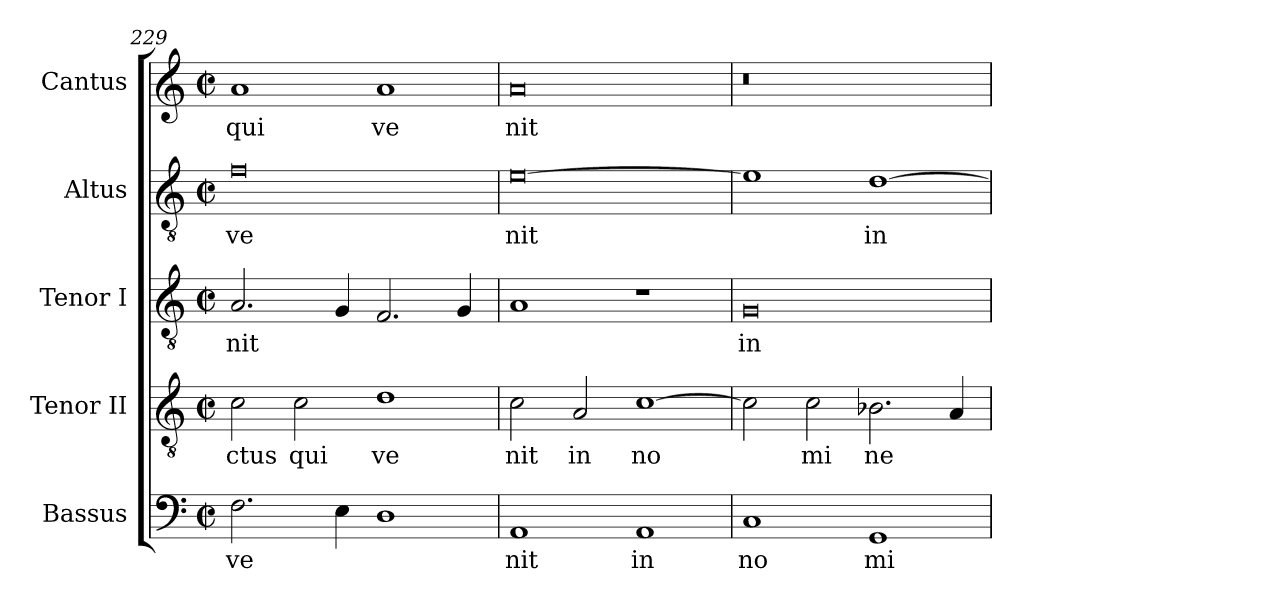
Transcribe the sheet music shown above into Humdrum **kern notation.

**kern	**text	**kern	**text	**kern	**text	**kern	**text	**kern	**text
*part5	*part5	*part4	*part4	*part3	*part3	*part2	*part2	*part1	*part1
*staff5	*staff5	*staff4	*staff4	*staff3	*staff3	*staff2	*staff2	*staff1	*staff1
*I"Bassus	*	*I"Tenor II	*	*I"Tenor I	*	*I"Altus	*	*I"Cantus	*
*I'B	*	*I'T II	*	*I'T I	*	*I'A	*	*I'C	*
*clefF4	*	*clefGv2	*	*clefGv2	*	*clefGv2	*	*clefG2	*
*k[]	*	*k[]	*	*k[]	*	*k[]	*	*k[]	*
*C:	*	*C:	*	*C:	*	*C:	*	*C:	*
*M2/2	*	*M2/2	*	*M2/2	*	*M2/2	*	*M2/2	*
*met(c|)	*	*met(c|)	*	*met(c|)	*	*met(c|)	*	*met(c|)	*
=229	=229	=229	=229	=229	=229	=229	=229	=229	=229
!	!LO:LY:b:cj	!	!LO:LY:b:cj	!	!LO:LY:b:cj	!	!LO:LY:b:cj	!	!LO:LY:b:cj
2.F\	ve	2c\	ctus	2.A/	nit	0f	ve	1a	qui
!	!	!	!LO:LY:b:cj	!	!	!	!	!	!
.	.	2c\	qui	.	.	.	.	.	.
!	!LO:LY:b:cj	!	!	!	!LO:LY:b:cj	!	!	!	!
4E\	.	.	.	4G/	.	.	.	.	.
!	!LO:LY:b:cj	!	!LO:LY:b:cj	!	!LO:LY:b:cj	!	!	!	!LO:LY:b:cj
1D	.	1d	ve	2.F/	.	.	.	1a	ve
!	!	!	!	!	!LO:LY:b:cj	!	!	!	!
.	.	.	.	4G/	.	.	.	.	.
=230	=230	=230	=230	=230	=230	=230	=230	=230	=230
!	!LO:LY:b:cj	!	!LO:LY:b:cj	!	!LO:LY:b:cj	!	!LO:LY:b:cj	!	!LO:LY:b:cj
1AA	nit	2c\	nit	1A	.	[>0e	nit	0a	nit
!	!	!	!LO:LY:b:cj	!	!	!	!	!	!
.	.	2A/	in	.	.	.	.	.	.
!	!LO:LY:b:cj	!	!LO:LY:b:cj	!	!	!	!	!	!
1AA	in	[>1c	no	1r	.	.	.	.	.
=231	=231	=231	=231	=231	=231	=231	=231	=231	=231
!	!LO:LY:b:cj	!	!LO:LY:b:cj	!	!LO:LY:b:cj	!	!LO:LY:b:cj	!	!
1C	no	2c\]	.	0G	in	1e]	.	0r	.
!	!	!	!LO:LY:b:cj	!	!	!	!	!	!
.	.	2c\	mi	.	.	.	.	.	.
!	!LO:LY:b:cj	!	!LO:LY:b:cj	!	!	!	!LO:LY:b:cj	!	!
1GG	mi	2.B-X\	ne	.	.	[>1d	in	.	.
!	!	!	!LO:LY:b:cj	!	!	!	!	!	!
.	.	4A/	.	.	.	.	.	.	.
=	=	=	=	=	=	=	=	=	=
*-	*-	*-	*-	*-	*-	*-	*-	*-	*-
